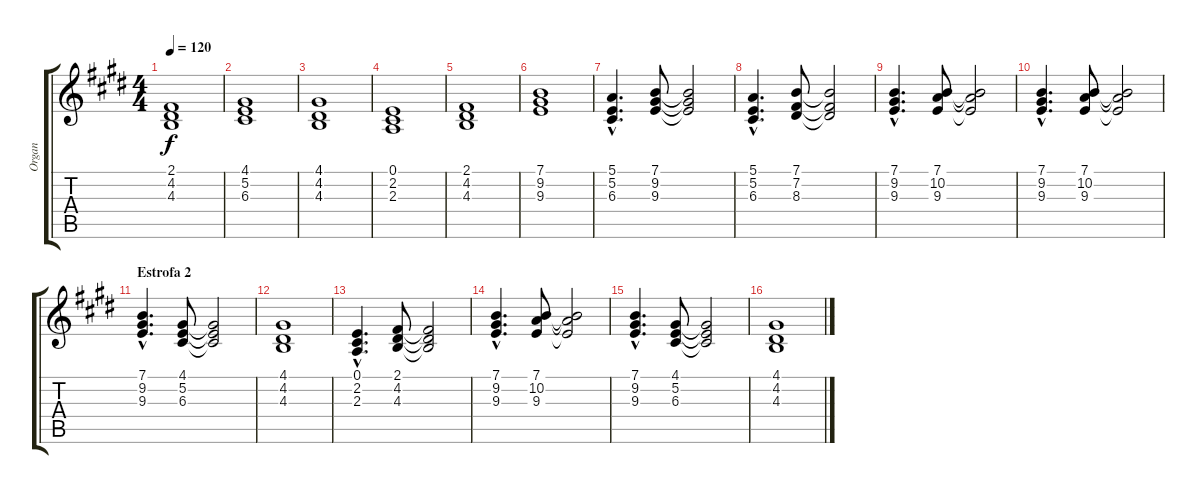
\track ("Organ" "Organ") {instrument drawbarorgan}
\staff {score tabs}
\tuning (E4 B3 G3 D3 A2 E2) {hide}
\ts (4 4)
\tempo 120
\clef g2
\ks e
(2.1 4.2 4.3).1{dy f} |
(4.1 5.2 6.3).1 |
(4.1 4.2 4.3).1 |
(0.1 2.2 2.3).1 |
(2.1 4.2 4.3).1 |
(7.1 9.2 9.3).1 |
(5.1{hac} 5.2{hac} 6.3{hac}).4{d} (7.1 9.2 9.3).8 (7.1{t} 9.2{t} 9.3{t}).2 |
(5.1{hac} 5.2{hac} 6.3{hac}).4{d} (7.1 7.2 8.3).8 (7.1{t} 7.2{t} 8.3{t}).2 |
(7.1{hac} 9.2{hac} 9.3{hac}).4{d} (7.1 10.2 9.3).8 (7.1{t} 10.2{t} 9.3{t}).2 |
(7.1{hac} 9.2{hac} 9.3{hac}).4{d} (7.1 10.2 9.3).8 (7.1{t} 10.2{t} 9.3{t}).2 |
\section ("" "Estrofa 2")
(7.1{hac} 9.2{hac} 9.3{hac}).4{d} (4.1 5.2 6.3).8 (4.1{t} 5.2{t} 6.3{t}).2 |
(4.1 4.2 4.3).1 |
(0.1{hac} 2.2{hac} 2.3{hac}).4{d} (2.1 4.2 4.3).8 (2.1{t} 4.2{t} 4.3{t}).2 |
(7.1{hac} 9.2{hac} 9.3{hac}).4{d} (7.1 10.2 9.3).8 (7.1{t} 10.2{t} 9.3{t}).2 |
(7.1{hac} 9.2{hac} 9.3{hac}).4{d} (4.1 5.2 6.3).8 (4.1{t} 5.2{t} 6.3{t}).2 |
(4.1 4.2 4.3).1
